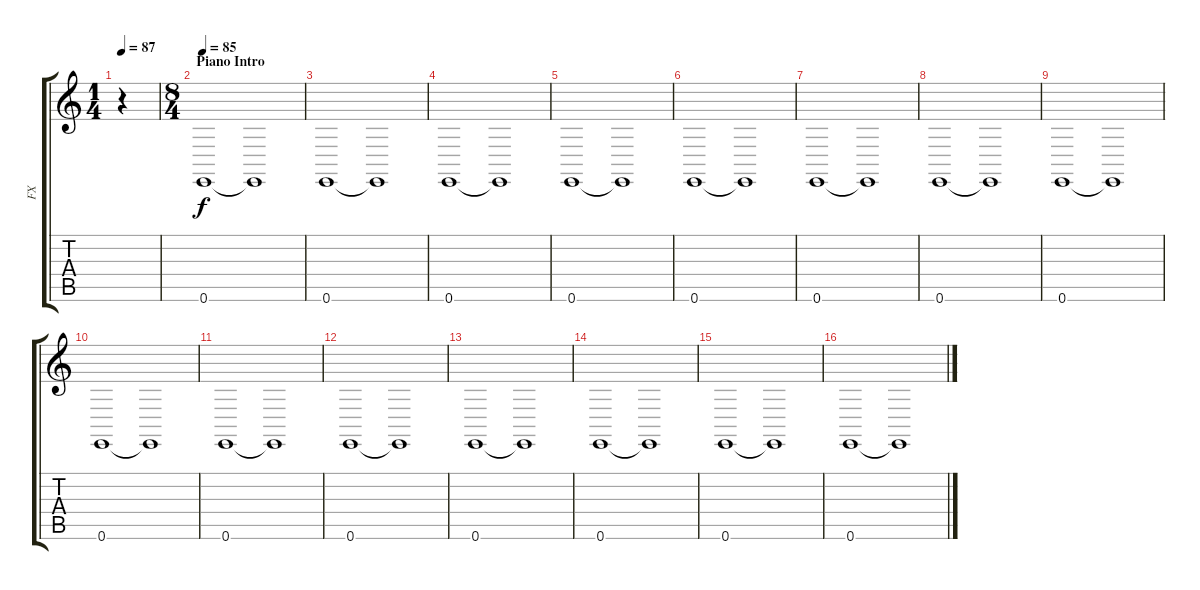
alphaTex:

\track ("FX" "FX") {instrument seashore}
\staff {score tabs}
\tuning (E4 B3 G3 D3 A2 E2) {hide}
\ts (1 4)
\tempo 87
\clef g2
\ks c
r.4{dy f instrument seashore} |
\ts (8 4)
\section ("" "Piano Intro")
\tempo 85
0.6.1 0.6{t}.1 |
0.6.1 0.6{t}.1 |
0.6.1 0.6{t}.1 |
0.6.1 0.6{t}.1 |
0.6.1 0.6{t}.1 |
0.6.1 0.6{t}.1 |
0.6.1 0.6{t}.1 |
0.6.1 0.6{t}.1 |
0.6.1 0.6{t}.1 |
0.6.1 0.6{t}.1 |
0.6.1 0.6{t}.1 |
0.6.1 0.6{t}.1 |
0.6.1 0.6{t}.1 |
0.6.1 0.6{t}.1 |
0.6.1 0.6{t}.1
